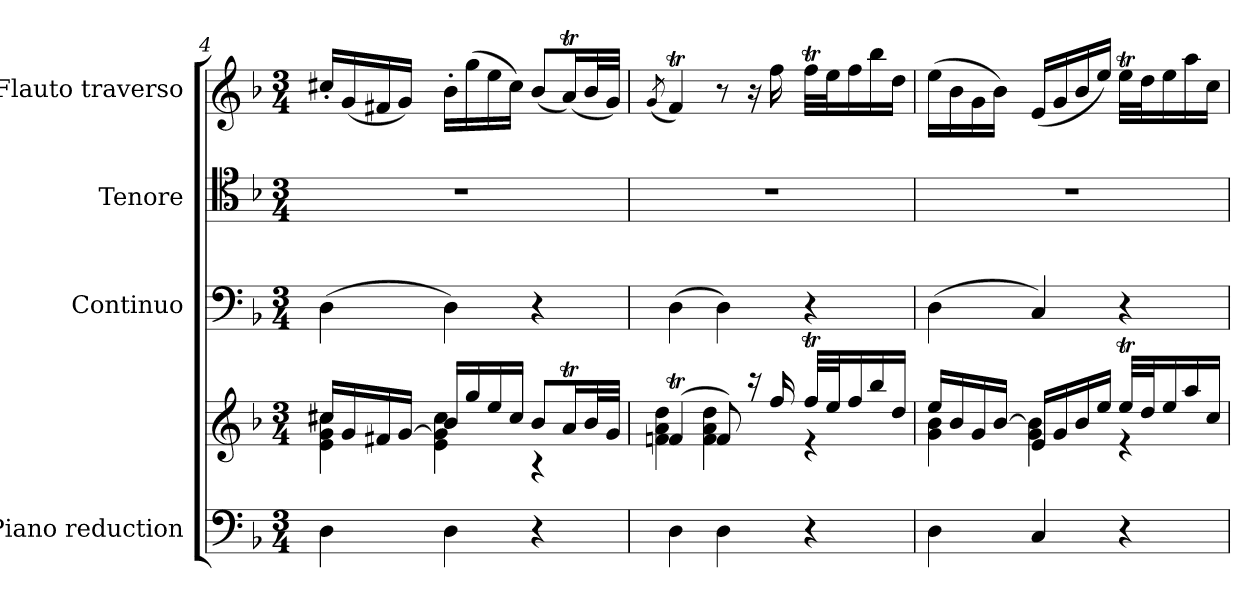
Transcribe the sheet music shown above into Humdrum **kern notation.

**kern	**kern	**kern	**kern	**kern
*part4	*part4	*part3	*part2	*part1
*staff5	*staff4	*staff3	*staff2	*staff1
*I"Piano reduction	*	*I"Continuo	*I"Tenore	*I"Flauto traverso
*I'Pno	*	*	*	*I'Fl
*clefF4	*clefG2	*clefF4	*clefC4	*clefG2
*k[b-]	*k[b-]	*k[b-]	*k[b-]	*k[b-]
*M3/4	*M3/4	*M3/4	*M3/4	*M3/4
=4	=4	=4	=4	=4
*	*^	*	*	*
4D\	16cc#X/LL	4e\ 4g\ 4cc#\	(4D\	2.r	16cc#X'/LL
.	16g/	.	.	.	(16g/
.	16f#X/	.	.	.	16f#X/
.	[<16g/JJ	.	.	.	16g/JJ)
4D\	16b-/LL	4e\ 4g\] 4cc#\	4D\)	.	16b-'\LL
.	16gg/	.	.	.	(16gg\
.	16ee/	.	.	.	16ee\
.	16cc#/JJ	.	.	.	16cc#\JJ)
4r	8b-/L	4r	4r	.	(8b-/L
.	16at/L	.	.	.	(16at/L)
.	32b-/L	.	.	.	32b-/L
.	32g/JJJ	.	.	.	32g/JJJ)
!!LO:LB:g=z
=5	=5	=5	=5	=5	=5
.	.	.	.	.	(8qg/
4D\	(4fnT/	4f\ 4a\ 4dd\	(4D\	2.r	4fT/)
4D\	8f/)	4f\ 4a\ 4dd\	4D\)	.	8r
.	16r	.	.	.	16r
.	16ff/	.	.	.	16ff\
4r	32ffT/LLL	4r	4r	.	32ffT\LLL
.	32ee/J	.	.	.	32ee\J
.	16ff/	.	.	.	16ff\
.	16bb-/	.	.	.	16bb-\
.	16dd/JJ	.	.	.	16dd\JJ
=6	=6	=6	=6	=6	=6
4D\	16ee/LL	4g\ 4b-\	(4D\	2.r	(16ee\LL
.	16b-/	.	.	.	16b-\
.	16g/	.	.	.	16g\
.	[16b-/JJ	.	.	.	16b-\JJ)
4C/	16e/LL	4g\ 4b-\]	4C/)	.	(16e/LL
.	16g/	.	.	.	16g/
.	16b-/	.	.	.	16b-/
.	16ee/JJ	.	.	.	16ee/JJ)
4r	32eet/LLL	4r	4r	.	32eet\LLL
.	32dd/J	.	.	.	32dd\J
.	16ee/	.	.	.	16ee\
.	16aa/	.	.	.	16aa\
.	16cc/JJ	.	.	.	16cc\JJ
*	*v	*v	*	*	*
=	=	=	=	=
*-	*-	*-	*-	*-
